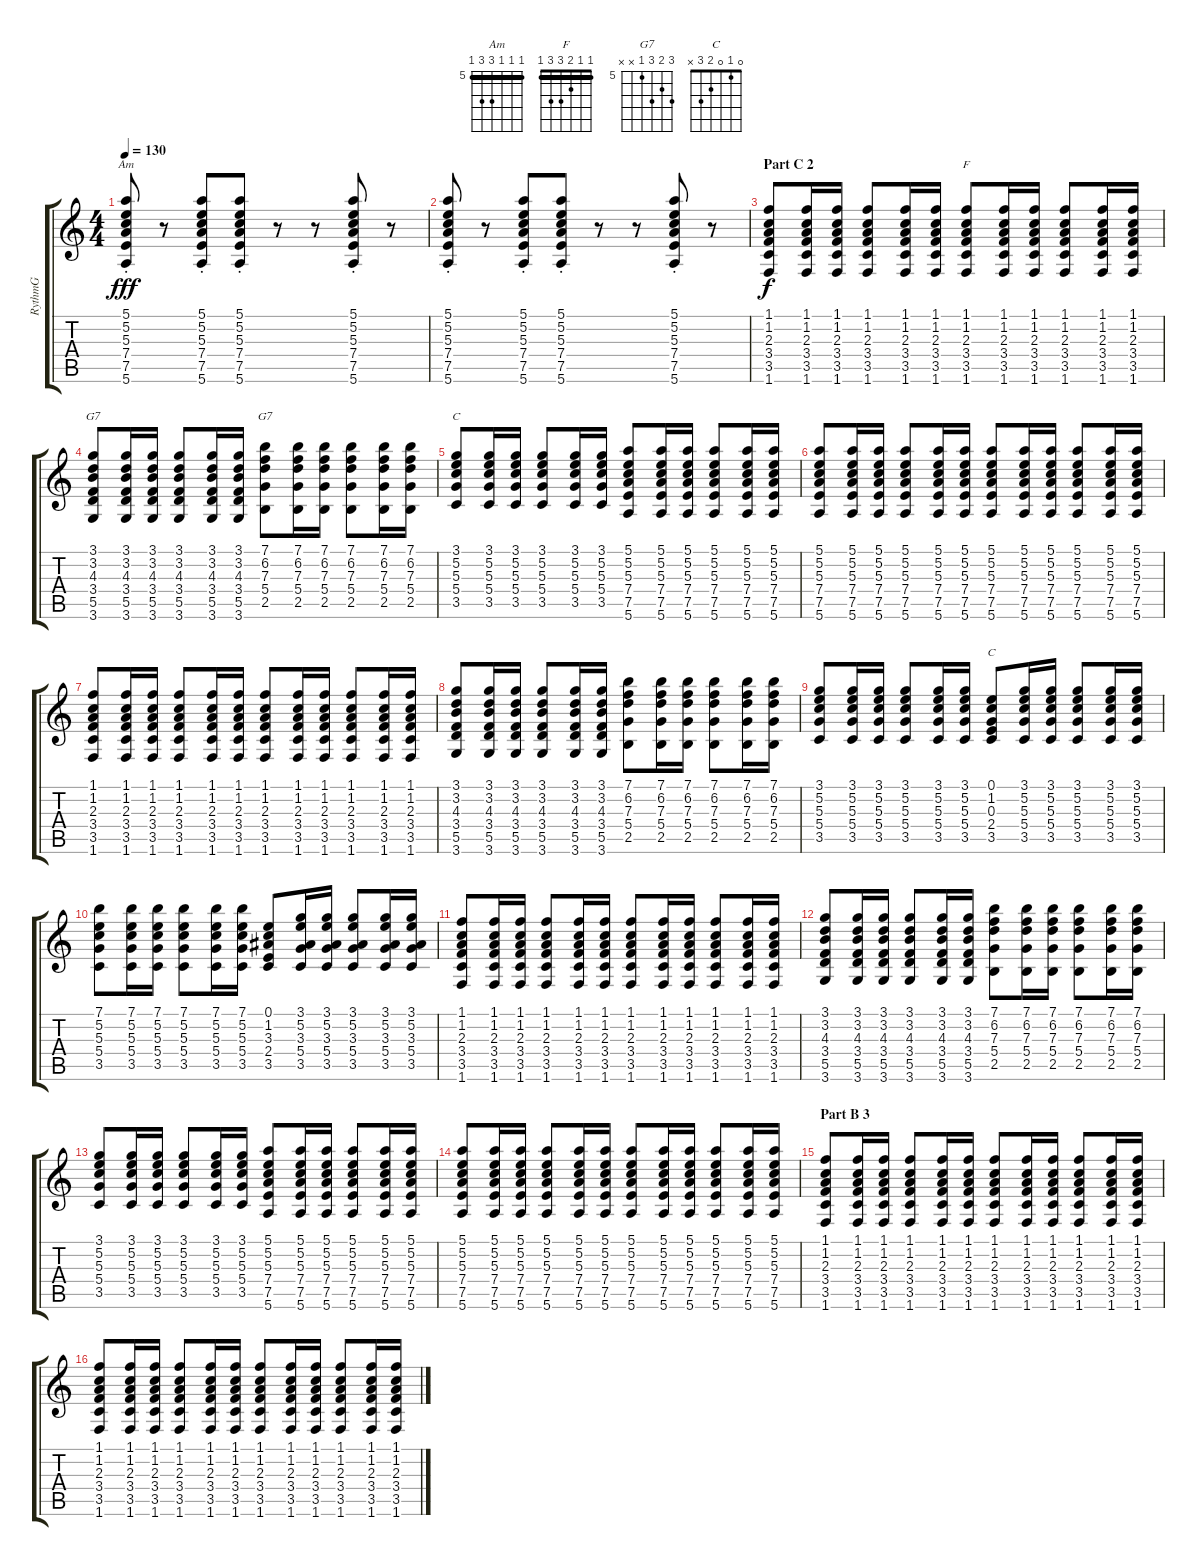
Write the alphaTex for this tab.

\track ("RythmG" "RythmG") {instrument acousticguitarsteel}
\staff {score tabs}
\tuning (E4 B3 G3 D3 A2 E2) {hide}
\chord ("Am" 5 5 5 7 7 5) {firstfret 5 barre 5}
\chord ("F" 1 1 2 3 3 1) {barre 1}
\chord ("G7" 3 3 4 3 5 3) {barre 3}
\chord ("G7" 7 6 7 5 x x) {firstfret 5}
\chord ("C" 3 5 5 5 3 x) {barre 3}
\chord ("C" 0 1 0 2 3 x)
\ts (4 4)
\tempo 130
\clef g2
\ks c
(5.1{st} 5.2 5.3 7.4 7.5 5.6).8{ch "Am" dy fff} r.8 (5.1{st} 5.2 5.3 7.4 7.5 5.6).8 (5.1{st} 5.2 5.3 7.4 7.5 5.6).8 r.8 r.8 (5.1{st} 5.2 5.3 7.4 7.5 5.6).8 r.8 |
(5.1{st} 5.2 5.3 7.4 7.5 5.6).8 r.8 (5.1{st} 5.2 5.3 7.4 7.5 5.6).8 (5.1{st} 5.2 5.3 7.4 7.5 5.6).8 r.8 r.8 (5.1{st} 5.2 5.3 7.4 7.5 5.6).8 r.8 |
\section ("" "Part C 2")
(1.1 1.2 2.3 3.4 3.5 1.6).8{dy f} (1.1 1.2 2.3 3.4 3.5 1.6).16 (1.1 1.2 2.3 3.4 3.5 1.6).16 (1.1 1.2 2.3 3.4 3.5 1.6).8 (1.1 1.2 2.3 3.4 3.5 1.6).16 (1.1 1.2 2.3 3.4 3.5 1.6).16 (1.1 1.2 2.3 3.4 3.5 1.6).8{ch "F"} (1.1 1.2 2.3 3.4 3.5 1.6).16 (1.1 1.2 2.3 3.4 3.5 1.6).16 (1.1 1.2 2.3 3.4 3.5 1.6).8 (1.1 1.2 2.3 3.4 3.5 1.6).16 (1.1 1.2 2.3 3.4 3.5 1.6).16 |
(3.1 3.2 4.3 3.4 5.5 3.6).8{ch "G7"} (3.1 3.2 4.3 3.4 5.5 3.6).16 (3.1 3.2 4.3 3.4 5.5 3.6).16 (3.1 3.2 4.3 3.4 5.5 3.6).8 (3.1 3.2 4.3 3.4 5.5 3.6).16 (3.1 3.2 4.3 3.4 5.5 3.6).16 (7.1 6.2 7.3 5.4 2.5).8{ch "G7"} (7.1 6.2 7.3 5.4 2.5).16 (7.1 6.2 7.3 5.4 2.5).16 (7.1 6.2 7.3 5.4 2.5).8 (7.1 6.2 7.3 5.4 2.5).16 (7.1 6.2 7.3 5.4 2.5).16 |
(3.1 5.2 5.3 5.4 3.5).8{ch "C"} (3.1 5.2 5.3 5.4 3.5).16 (3.1 5.2 5.3 5.4 3.5).16 (3.1 5.2 5.3 5.4 3.5).8 (3.1 5.2 5.3 5.4 3.5).16 (3.1 5.2 5.3 5.4 3.5).16 (5.1 5.2 5.3 7.4 7.5 5.6).8 (5.1 5.2 5.3 7.4 7.5 5.6).16 (5.1 5.2 5.3 7.4 7.5 5.6).16 (5.1 5.2 5.3 7.4 7.5 5.6).8 (5.1 5.2 5.3 7.4 7.5 5.6).16 (5.1 5.2 5.3 7.4 7.5 5.6).16 |
(5.1 5.2 5.3 7.4 7.5 5.6).8 (5.1 5.2 5.3 7.4 7.5 5.6).16 (5.1 5.2 5.3 7.4 7.5 5.6).16 (5.1 5.2 5.3 7.4 7.5 5.6).8 (5.1 5.2 5.3 7.4 7.5 5.6).16 (5.1 5.2 5.3 7.4 7.5 5.6).16 (5.1 5.2 5.3 7.4 7.5 5.6).8 (5.1 5.2 5.3 7.4 7.5 5.6).16 (5.1 5.2 5.3 7.4 7.5 5.6).16 (5.1 5.2 5.3 7.4 7.5 5.6).8 (5.1 5.2 5.3 7.4 7.5 5.6).16 (5.1 5.2 5.3 7.4 7.5 5.6).16 |
(1.1 1.2 2.3 3.4 3.5 1.6).8 (1.1 1.2 2.3 3.4 3.5 1.6).16 (1.1 1.2 2.3 3.4 3.5 1.6).16 (1.1 1.2 2.3 3.4 3.5 1.6).8 (1.1 1.2 2.3 3.4 3.5 1.6).16 (1.1 1.2 2.3 3.4 3.5 1.6).16 (1.1 1.2 2.3 3.4 3.5 1.6).8 (1.1 1.2 2.3 3.4 3.5 1.6).16 (1.1 1.2 2.3 3.4 3.5 1.6).16 (1.1 1.2 2.3 3.4 3.5 1.6).8 (1.1 1.2 2.3 3.4 3.5 1.6).16 (1.1 1.2 2.3 3.4 3.5 1.6).16 |
(3.1 3.2 4.3 3.4 5.5 3.6).8 (3.1 3.2 4.3 3.4 5.5 3.6).16 (3.1 3.2 4.3 3.4 5.5 3.6).16 (3.1 3.2 4.3 3.4 5.5 3.6).8 (3.1 3.2 4.3 3.4 5.5 3.6).16 (3.1 3.2 4.3 3.4 5.5 3.6).16 (7.1 6.2 7.3 5.4 2.5).8 (7.1 6.2 7.3 5.4 2.5).16 (7.1 6.2 7.3 5.4 2.5).16 (7.1 6.2 7.3 5.4 2.5).8 (7.1 6.2 7.3 5.4 2.5).16 (7.1 6.2 7.3 5.4 2.5).16 |
(3.1 5.2 5.3 5.4 3.5).8 (3.1 5.2 5.3 5.4 3.5).16 (3.1 5.2 5.3 5.4 3.5).16 (3.1 5.2 5.3 5.4 3.5).8 (3.1 5.2 5.3 5.4 3.5).16 (3.1 5.2 5.3 5.4 3.5).16 (0.1 1.2 0.3 2.4 3.5).8{ch "C"} (3.1 5.2 5.3 5.4 3.5).16 (3.1 5.2 5.3 5.4 3.5).16 (3.1 5.2 5.3 5.4 3.5).8 (3.1 5.2 5.3 5.4 3.5).16 (3.1 5.2 5.3 5.4 3.5).16 |
(7.1 5.2 5.3 5.4 3.5).8 (7.1 5.2 5.3 5.4 3.5).16 (7.1 5.2 5.3 5.4 3.5).16 (7.1 5.2 5.3 5.4 3.5).8 (7.1 5.2 5.3 5.4 3.5).16 (7.1 5.2 5.3 5.4 3.5).16 (0.1 1.2 3.3 2.4 3.5).8 (3.1 5.2 3.3 5.4 3.5).16 (3.1 5.2 3.3 5.4 3.5).16 (3.1 5.2 3.3 5.4 3.5).8 (3.1 5.2 3.3 5.4 3.5).16 (3.1 5.2 3.3 5.4 3.5).16 |
(1.1 1.2 2.3 3.4 3.5 1.6).8 (1.1 1.2 2.3 3.4 3.5 1.6).16 (1.1 1.2 2.3 3.4 3.5 1.6).16 (1.1 1.2 2.3 3.4 3.5 1.6).8 (1.1 1.2 2.3 3.4 3.5 1.6).16 (1.1 1.2 2.3 3.4 3.5 1.6).16 (1.1 1.2 2.3 3.4 3.5 1.6).8 (1.1 1.2 2.3 3.4 3.5 1.6).16 (1.1 1.2 2.3 3.4 3.5 1.6).16 (1.1 1.2 2.3 3.4 3.5 1.6).8 (1.1 1.2 2.3 3.4 3.5 1.6).16 (1.1 1.2 2.3 3.4 3.5 1.6).16 |
(3.1 3.2 4.3 3.4 5.5 3.6).8 (3.1 3.2 4.3 3.4 5.5 3.6).16 (3.1 3.2 4.3 3.4 5.5 3.6).16 (3.1 3.2 4.3 3.4 5.5 3.6).8 (3.1 3.2 4.3 3.4 5.5 3.6).16 (3.1 3.2 4.3 3.4 5.5 3.6).16 (7.1 6.2 7.3 5.4 2.5).8 (7.1 6.2 7.3 5.4 2.5).16 (7.1 6.2 7.3 5.4 2.5).16 (7.1 6.2 7.3 5.4 2.5).8 (7.1 6.2 7.3 5.4 2.5).16 (7.1 6.2 7.3 5.4 2.5).16 |
(3.1 5.2 5.3 5.4 3.5).8 (3.1 5.2 5.3 5.4 3.5).16 (3.1 5.2 5.3 5.4 3.5).16 (3.1 5.2 5.3 5.4 3.5).8 (3.1 5.2 5.3 5.4 3.5).16 (3.1 5.2 5.3 5.4 3.5).16 (5.1 5.2 5.3 7.4 7.5 5.6).8 (5.1 5.2 5.3 7.4 7.5 5.6).16 (5.1 5.2 5.3 7.4 7.5 5.6).16 (5.1 5.2 5.3 7.4 7.5 5.6).8 (5.1 5.2 5.3 7.4 7.5 5.6).16 (5.1 5.2 5.3 7.4 7.5 5.6).16 |
(5.1 5.2 5.3 7.4 7.5 5.6).8 (5.1 5.2 5.3 7.4 7.5 5.6).16 (5.1 5.2 5.3 7.4 7.5 5.6).16 (5.1 5.2 5.3 7.4 7.5 5.6).8 (5.1 5.2 5.3 7.4 7.5 5.6).16 (5.1 5.2 5.3 7.4 7.5 5.6).16 (5.1 5.2 5.3 7.4 7.5 5.6).8 (5.1 5.2 5.3 7.4 7.5 5.6).16 (5.1 5.2 5.3 7.4 7.5 5.6).16 (5.1 5.2 5.3 7.4 7.5 5.6).8 (5.1 5.2 5.3 7.4 7.5 5.6).16 (5.1 5.2 5.3 7.4 7.5 5.6).16 |
\section ("" "Part B 3")
(1.1 1.2 2.3 3.4 3.5 1.6).8 (1.1 1.2 2.3 3.4 3.5 1.6).16 (1.1 1.2 2.3 3.4 3.5 1.6).16 (1.1 1.2 2.3 3.4 3.5 1.6).8 (1.1 1.2 2.3 3.4 3.5 1.6).16 (1.1 1.2 2.3 3.4 3.5 1.6).16 (1.1 1.2 2.3 3.4 3.5 1.6).8 (1.1 1.2 2.3 3.4 3.5 1.6).16 (1.1 1.2 2.3 3.4 3.5 1.6).16 (1.1 1.2 2.3 3.4 3.5 1.6).8 (1.1 1.2 2.3 3.4 3.5 1.6).16 (1.1 1.2 2.3 3.4 3.5 1.6).16 |
(1.1 1.2 2.3 3.4 3.5 1.6).8 (1.1 1.2 2.3 3.4 3.5 1.6).16 (1.1 1.2 2.3 3.4 3.5 1.6).16 (1.1 1.2 2.3 3.4 3.5 1.6).8 (1.1 1.2 2.3 3.4 3.5 1.6).16 (1.1 1.2 2.3 3.4 3.5 1.6).16 (1.1 1.2 2.3 3.4 3.5 1.6).8 (1.1 1.2 2.3 3.4 3.5 1.6).16 (1.1 1.2 2.3 3.4 3.5 1.6).16 (1.1 1.2 2.3 3.4 3.5 1.6).8 (1.1 1.2 2.3 3.4 3.5 1.6).16 (1.1 1.2 2.3 3.4 3.5 1.6).16
